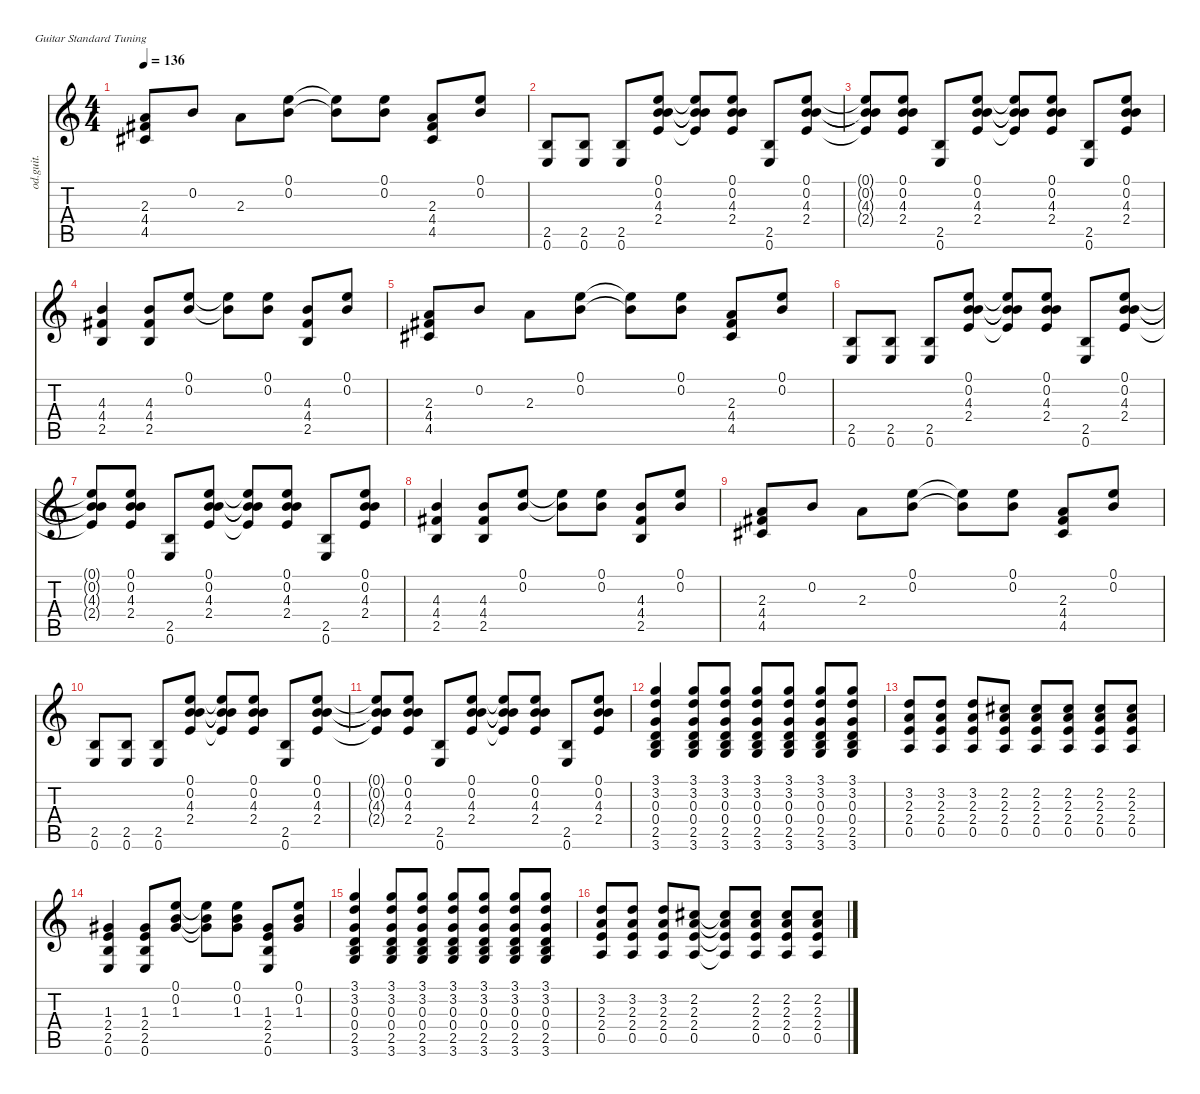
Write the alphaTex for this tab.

\defaultSystemsLayout 4
\hideDynamics
\bracketExtendMode nobrackets
\otherSystemsTrackNameOrientation horizontal
\track ("Guitar 2" "od.guit.") {instrument overdrivenguitar}
\staff {score tabs}
\tuning (E4 B3 G3 D3 A2 E2)
\ts (4 4)
\tempo 136
\clef g2
\ks c
(2.3 4.4{acc #} 4.5{acc #}).8{dy f} 0.2.8 2.3.8 (0.1 0.2).8 (0.1{t} 0.2{t}).8 (0.1 0.2).8 (2.3 4.4{acc #} 4.5{acc #}).8 (0.1 0.2).8 |
(2.5 0.6).8 (2.5 0.6).8 (2.5 0.6).8 (0.1 0.2 4.3 2.4).8 (0.1{t} 0.2{t} 4.3{t} 2.4{t}).8 (0.1 0.2 4.3 2.4).8 (2.5 0.6).8 (0.1 0.2 4.3 2.4).8 |
(0.1{t} 0.2{t} 4.3{t} 2.4{t}).8 (0.1 0.2 4.3 2.4).8 (2.5 0.6).8 (0.1 0.2 4.3 2.4).8 (0.1{t} 0.2{t} 4.3{t} 2.4{t}).8 (0.1 0.2 4.3 2.4).8 (2.5 0.6).8 (0.1 0.2 4.3 2.4).8 |
(4.3 4.4{acc #} 2.5).4 (4.3 4.4{acc #} 2.5).8 (0.1 0.2).8 (0.1{t} 0.2{t}).8 (0.1 0.2).8 (4.3 4.4{acc #} 2.5).8 (0.1 0.2).8 |
(2.3 4.4{acc #} 4.5{acc #}).8 0.2.8 2.3.8 (0.1 0.2).8 (0.1{t} 0.2{t}).8 (0.1 0.2).8 (2.3 4.4{acc #} 4.5{acc #}).8 (0.1 0.2).8 |
(2.5 0.6).8 (2.5 0.6).8 (2.5 0.6).8 (0.1 0.2 4.3 2.4).8 (0.1{t} 0.2{t} 4.3{t} 2.4{t}).8 (0.1 0.2 4.3 2.4).8 (2.5 0.6).8 (0.1 0.2 4.3 2.4).8 |
(0.1{t} 0.2{t} 4.3{t} 2.4{t}).8 (0.1 0.2 4.3 2.4).8 (2.5 0.6).8 (0.1 0.2 4.3 2.4).8 (0.1{t} 0.2{t} 4.3{t} 2.4{t}).8 (0.1 0.2 4.3 2.4).8 (2.5 0.6).8 (0.1 0.2 4.3 2.4).8 |
(4.3 4.4{acc #} 2.5).4 (4.3 4.4{acc #} 2.5).8 (0.1 0.2).8 (0.1{t} 0.2{t}).8 (0.1 0.2).8 (4.3 4.4{acc #} 2.5).8 (0.1 0.2).8 |
(2.3 4.4{acc #} 4.5{acc #}).8 0.2.8 2.3.8 (0.1 0.2).8 (0.1{t} 0.2{t}).8 (0.1 0.2).8 (2.3 4.4{acc #} 4.5{acc #}).8 (0.1 0.2).8 |
(2.5 0.6).8 (2.5 0.6).8 (2.5 0.6).8 (0.1 0.2 4.3 2.4).8 (0.1{t} 0.2{t} 4.3{t} 2.4{t}).8 (0.1 0.2 4.3 2.4).8 (2.5 0.6).8 (0.1 0.2 4.3 2.4).8 |
(0.1{t} 0.2{t} 4.3{t} 2.4{t}).8 (0.1 0.2 4.3 2.4).8 (2.5 0.6).8 (0.1 0.2 4.3 2.4).8 (0.1{t} 0.2{t} 4.3{t} 2.4{t}).8 (0.1 0.2 4.3 2.4).8 (2.5 0.6).8 (0.1 0.2 4.3 2.4).8 |
(3.1 3.2 0.3 0.4 2.5 3.6).4 (3.1 3.2 0.3 0.4 2.5 3.6).8 (3.1 3.2 0.3 0.4 2.5 3.6).8 (3.1 3.2 0.3 0.4 2.5 3.6).8 (3.1 3.2 0.3 0.4 2.5 3.6).8 (3.1 3.2 0.3 0.4 2.5 3.6).8 (3.1 3.2 0.3 0.4 2.5 3.6).8 |
(3.2 2.3 2.4 0.5).8 (3.2 2.3 2.4 0.5).8 (3.2 2.3 2.4 0.5).8 (2.2{acc #} 2.3 2.4 0.5).8 (2.2{acc #} 2.3 2.4 0.5).8 (2.2{acc #} 2.3 2.4 0.5).8 (2.2{acc #} 2.3 2.4 0.5).8 (2.2{acc #} 2.3 2.4 0.5).8 |
(1.3{acc #} 2.4 2.5 0.6).4 (1.3{acc #} 2.4 2.5 0.6).8 (0.1 0.2 1.3{acc #}).8 (0.1{t} 0.2{t} 1.3{t acc #}).8 (0.1 0.2 1.3{acc #}).8 (1.3{acc #} 2.4 2.5 0.6).8 (0.1 0.2 1.3{acc #}).8 |
(3.1 3.2 0.3 0.4 2.5 3.6).4 (3.1 3.2 0.3 0.4 2.5 3.6).8 (3.1 3.2 0.3 0.4 2.5 3.6).8 (3.1 3.2 0.3 0.4 2.5 3.6).8 (3.1 3.2 0.3 0.4 2.5 3.6).8 (3.1 3.2 0.3 0.4 2.5 3.6).8 (3.1 3.2 0.3 0.4 2.5 3.6).8 |
(3.2 2.3 2.4 0.5).8 (3.2 2.3 2.4 0.5).8 (3.2 2.3 2.4 0.5).8 (2.2{acc #} 2.3 2.4 0.5).8 (2.2{t acc #} 2.3{t} 2.4{t} 0.5{t}).8 (2.2{acc #} 2.3 2.4 0.5).8 (2.2{acc #} 2.3 2.4 0.5).8 (2.2{acc #} 2.3 2.4 0.5).8
